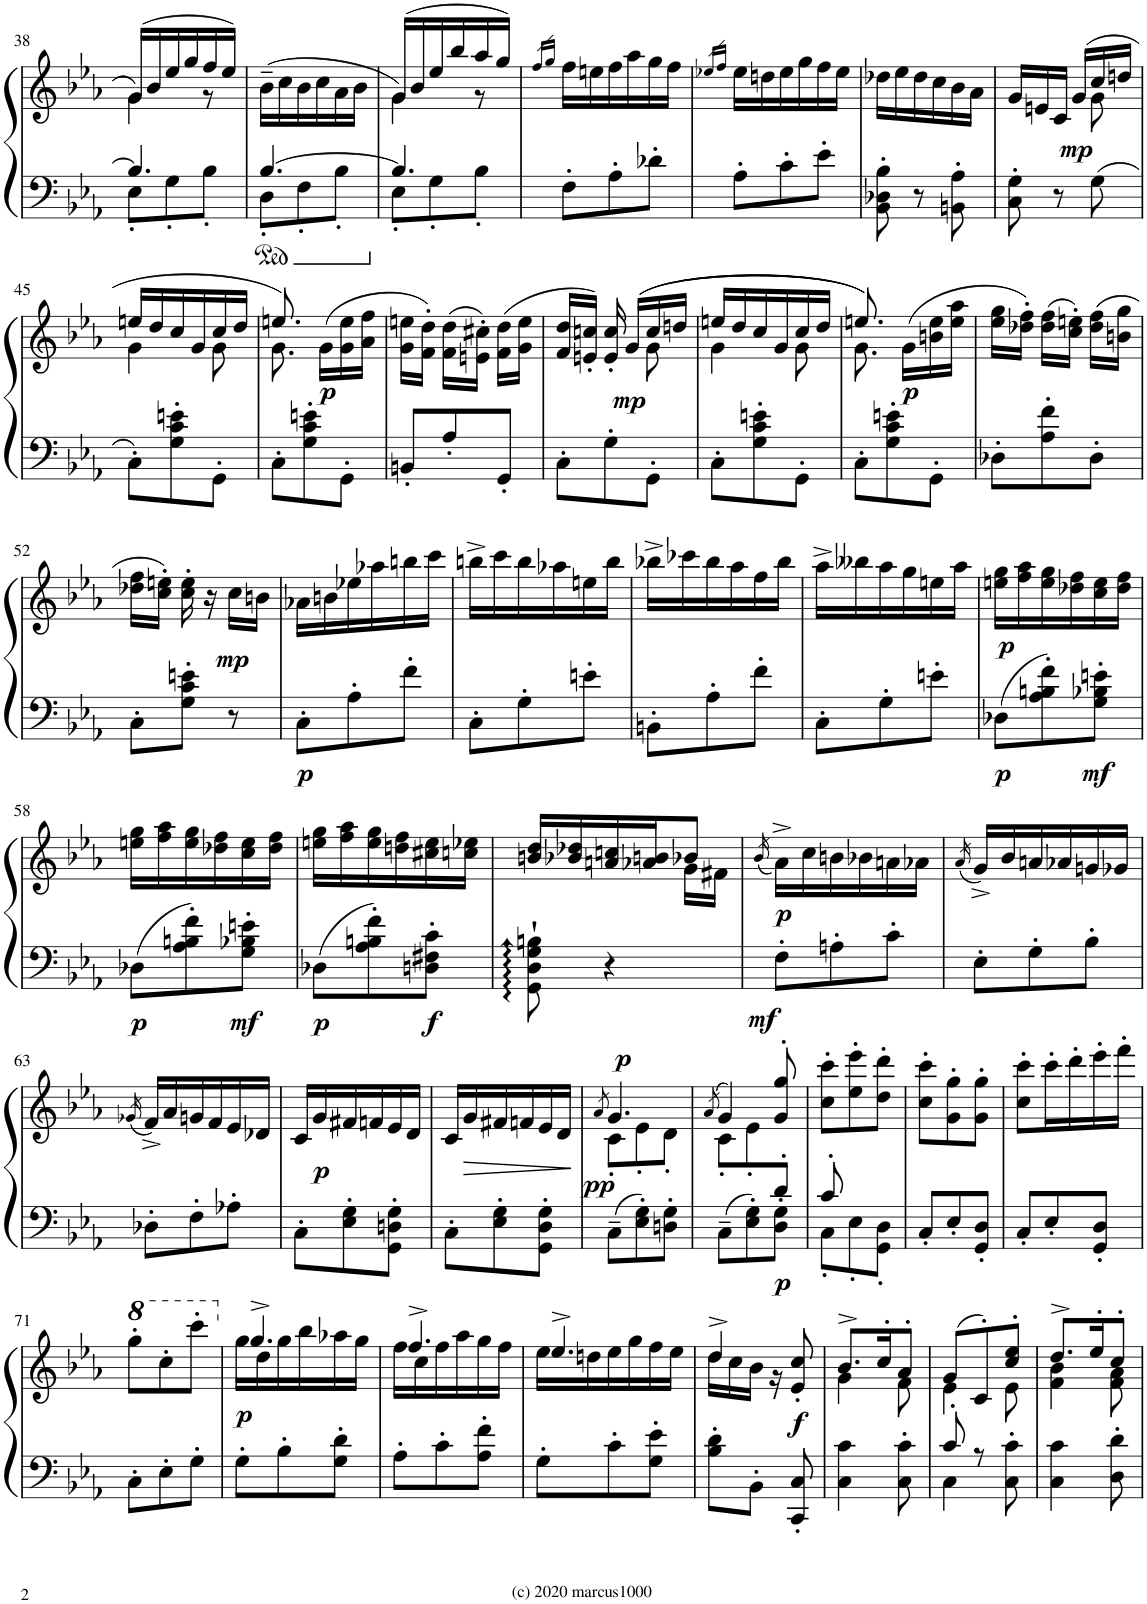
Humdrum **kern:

**kern	**kern	**dynam
*part1	*part1	*part1
*staff2	*staff1	*staff1/2
*I"Piano	*	*
*I'Pno.	*	*
!!LO:PB:g=z
*clefF4	*clefG2	*
*k[b-e-a-]	*k[b-e-a-]	*
*M3/8	*M3/8	*
=38	=38	=38
*^	*^	*
8E-'<\L	4.B-/]	(16g/LL	4g\	.
.	.	16b-/	.	.
8G'<\	.	16ee-/	.	.
.	.	16gg/	.	.
8B-'<\J	.	16ff/	8r	.
.	.	16ee-/JJ)	.	.
*	*	*v	*v	*
=39	=39	=39	=39
8D'<\L	[4.B-/	(16b-~\LL	.
.	.	16cc\	.
8F'<\	.	16b-\	.
.	.	16cc\	.
8B-'<\J	.	16a-\	.
.	.	16b-\JJ	.
=40	=40	=40	=40
*	*	*^	*
8E-'<\L	4.B-/]	(16g/LL)	4g\	.
.	.	16b-/	.	.
8G'<\	.	16ee-/	.	.
.	.	16bb-/	.	.
8B-'<\J	.	16aa-/	8r	.
.	.	16gg/JJ)	.	.
*v	*v	*	*	*
*	*v	*v	*
=41	=41	=41
.	16qff/LL	.
.	16qgg/JJ	.
8F'\L	16ff\LL	.
.	16een\	.
8A-'\	16ff\	.
.	16aa-\	.
8d-X'\J	16gg\	.
.	16ff\JJ	.
=42	=42	=42
.	16qee-X/LL	.
.	16qff/JJ	.
8A-'\L	16ee-\LL	.
.	16ddn\	.
8c'\	16ee-\	.
.	16gg\	.
8e-'\J	16ff\	.
.	16ee-\JJ	.
=43	=43	=43
8BB-\' 8D-X\' 8B-\'	16dd-X\LL	.
.	16ee-\	.
8r	16dd-\	.
.	16cc\	.
8BBn\' 8A-\'	16b-\	.
.	16a-\JJ	.
=44	=44	=44
*	*^	*
8C\' 8G\'	16g/LL	4ryy	.
.	16en/	.	.
8r	16c/JJ	.	.
!	!	!	!LO:DY:b
.	(16g/LL	.	mp
8G\	16cc/	8g\	.
.	16ddn/JJ	.	.
!!LO:LB:g=z	!!
=45	=45	=45	=45
8C'\L	16een/LL	4g\	.
.	16dd/	.	.
8G\' 8c\' 8en\'	16cc/	.	.
.	16g/	.	.
8GG'\J	16cc/	8g\	.
.	16dd/JJ	.	.
=46	=46	=46	=46
8C'\L	8.een/)	8.g\	.
8G\' 8c\' 8en\'	.	.	.
!	!	!	!LO:DY:b
.	(16g\LL	8.ryy	p
8GG'\J	16g\ 16ee\	.	.
.	16a-\ 16ff\JJ	.	.
*	*v	*v	*
=47	=47	=47
8BBn'/L	16g\ 16een\LL	.
.	16f\' 16dd\'JJ)	.
8A-'/	(16f\ 16dd\LL	.
.	16en\' 16cc#X\'JJ)	.
8GG'/J	(16f\ 16dd\LL	.
.	16g\ 16ee\JJ	.
=48	=48	=48
*	*^	*
8C'>\L	16f/ 16dd/LL	4ryy	.
.	16en/' 16ccn/'JJ)	.	.
8G'>\	16e/' 16cc/'	.	.
!	!	!	!LO:DY:b
.	((16g/LL	.	mp
8GG'>\J	16cc/	8g\	.
.	16ddn/JJ	.	.
=49	=49	=49	=49
8C'\L	16een/LL	4g\	.
.	16dd/	.	.
8G\' 8c\' 8en\'	16cc/	.	.
.	16g/	.	.
8GG'\J	16cc/	8g\	.
.	16dd/JJ	.	.
=50	=50	=50	=50
8C'\L	8.een/))	8.g\	.
8G\' 8c\' 8en\'	.	.	.
!	!	!	!LO:DY:b
.	(16g\LL	8.ryy	p
8GG'\J	16bn\ 16ee\	.	.
.	16ee\ 16aa-\JJ	.	.
*	*v	*v	*
=51	=51	=51
8D-X'\L	16ee-\ 16gg\LL	.
.	16dd-X\' 16ff\'JJ)	.
8A-\' 8f\'	(16dd-\ 16ff\LL	.
.	16cc\' 16een\'JJ)	.
8D-'\J	(16dd-\ 16ff\LL	.
.	16bn\ 16gg\JJ	.
!!LO:LB:g=z
=52	=52	=52
8C'\L	16dd-X\ 16ff\LL	.
.	16cc\' 16een\'JJ)	.
8G\' 8c\' 8en\'J	16cc\' 16ee\'	.
.	16r	.
!	!	!LO:DY:b
8r	16cc\LL	mp
.	16bn\JJ	.
=53	=53	=53
!	!	!LO:DY:b=2
8C'\L	16a-X\LL	p
.	16bn\	.
8A-'\	16ee-X\	.
.	16aa-X\	.
8f'\J	16bbn\	.
.	16ccc\JJ	.
=54	=54	=54
8C'\L	16bbn^\LL	.
.	16ccc\	.
8G'\	16bb\	.
.	16aa-X\	.
8en'\J	16een\	.
.	16bb\JJ	.
=55	=55	=55
8BBn'\L	16bb-X^\LL	.
.	16ccc-X\	.
8A-'\	16bb-\	.
.	16aa-\	.
8f'\J	16ff\	.
.	16bb-\JJ	.
=56	=56	=56
8C'\L	16aa-^\LL	.
.	16bb--X\	.
8G'\	16aa-\	.
.	16gg\	.
8en'\J	16een\	.
.	16aa-\JJ	.
=57	=57	=57
!	!	!LO:DY:b=2
!	!	!LO:DY:n=1:b
8D-X\L	16een\ 16gg\LL	p p
.	16ff\ 16aa-\	.
8A-\' 8Bn\' 8f\'	16ee\ 16gg\	.
.	16dd-X\ 16ff\	.
!	!	!LO:DY:n=2:b=2
8G\' 8B-X\' 8en\'J	16cc\ 16ee\	mf
.	16dd-\ 16ff\JJ	.
!!LO:LB:g=z
=58	=58	=58
!	!	!LO:DY:b=2
8D-X\L	16een\ 16gg\LL	p
.	16ff\ 16aa-\	.
8A-\' 8Bn\' 8f\'	16ee\ 16gg\	.
.	16dd-X\ 16ff\	.
!	!	!LO:DY:b=2
8G\' 8B-X\' 8en\'J	16cc\ 16ee\	mf
.	16dd-\ 16ff\JJ	.
=59	=59	=59
!	!	!LO:DY:b=2
8D-X\L	16een\ 16gg\LL	p
.	16ff\ 16aa-\	.
8A-\' 8Bn\' 8f\'	16ee\ 16gg\	.
.	16ddn\ 16ff\	.
!	!	!LO:DY:b=2
8Dn\' 8F#X\' 8c\'J	16cc#X\ 16ee\	f
.	16ccn\ 16ee-X\JJ	.
=60	=60	=60
*	*^	*
8GG\` 8D\` 8G\` 8Bn\`	16bn/ 16dd/LL	4ryy	.
.	16b-X/ 16dd-X/	.	.
4r	16an/ 16ccn/	.	.
.	16a-X/ 16bn/J	.	.
.	8b-X/J	16g\LL	.
.	.	16f#X\JJ	.
*	*v	*v	*
=61	=61	=61
.	(16qb-/	.
!	!	!LO:DY:b
8F'\L	16a-^\LL)	p
.	16cc\	.
8An'\	16bn\	.
.	16b-X\	.
8c'\J	16an\	.
.	16a-X\JJ	.
=62	=62	=62
.	(16qa-/	.
8E-'\L	16g^/LL)	.
.	16b-/	.
8G'\	16an/	.
.	16a-X/	.
8B-'\J	16gn/	.
.	16g-X/JJ	.
!!LO:LB:g=z
=63	=63	=63
.	(16qg-X/	.
8D-X'\L	16f^/LL)	.
.	16a-/	.
8F'\	16gn/	.
.	16f/	.
8A-X'\J	16e-/	.
.	16d-X/JJ	.
=64	=64	=64
8C'>\L	16c/LL	.
!	!	!LO:DY:b
.	16g/	p
8E-\'> 8G\'>	16f#X/	.
.	16fn/	.
8GG\'> 8Dn\'> 8G\'>J	16e-/	.
.	16d/JJ	.
=65	=65	=65
8C'>\L	16c/LL	.
!	!	!LO:HP:b
.	16g/	>
8E-\'> 8G\'>	16f#X/	.
.	16fn/	.
8GG\'> 8D\'> 8G\'>J	16e-/	.
.	16d/JJ	.
.	.	]
=66	=66	=66
.	8qa-/	.
*	*^	*
!	!	!	!LO:DY:a
!	!	!	!LO:DY:n=1:b
8C~\L	4.g/	8c'\L	p pp
8E-\'> 8G\'>	.	8e-'\	.
8Dn\'> 8G\'>J	.	8d'\J	.
=67	=67	=67	=67
.	(8qa-/	.	.
*^	*	*	*
4ryy	8C~\L	4g/)	8c'<\L	.
.	8E-\'> 8G\'>	.	8e-'<\	.
!	!	!	!	!LO:DY:b=2
!	!	!	!	!LO:DY:n=1:a
8d'/J	8D\' 8G\'J	8g/' 8gg/'	8ryy	p mf
*	*	*v	*v	*
=68	=68	=68	=68
8C'<\L	8c'>/	8cc\' 8ccc\'L	.
8E-'<\	4ryy	8ee-\' 8eee-\'	.
8GG\'< 8D\'<J	.	8dd\' 8ddd\'J	.
*v	*v	*	*
=69	=69	=69
8C'/L	8cc\' 8ccc\'L	.
8E-'/	8g\' 8gg\'	.
8GG/' 8D/'J	8g\' 8gg\'J	.
=70	=70	=70
8C'/L	8cc\' 8ccc\'L	.
8E-'/	16ccc'\L	.
.	16ddd'\	.
8GG/' 8D/'J	16eee-'\	.
.	16fff'\JJ	.
!!LO:LB:g=z
=71	=71	=71
*	*8va	*
8C'\L	8ggg'\L	.
8E-'\	8ccc'\	.
8G'\J	8cccc'\J	.
=72	=72	=72
*	*X8va	*
*	*^	*
!	!	!	!LO:DY:b
8G'\L	4.gg^/	16gg\LL	p
.	.	16dd\	.
8B-'\	.	16gg\	.
.	.	16bb-\	.
8G\' 8d\'J	.	16aa-X\	.
.	.	16gg\JJ	.
=73	=73	=73	=73
8A-'\L	4.ff^/	16ff\LL	.
.	.	16cc\	.
8c'\	.	16ff\	.
.	.	16aa-\	.
8A-\' 8f\'J	.	16gg\	.
.	.	16ff\JJ	.
=74	=74	=74	=74
8G'\L	4.ee-^/	16ee-\LL	.
.	.	16ddn\	.
8c'\	.	16ee-\	.
.	.	16gg\	.
8G\' 8e-\'J	.	16ff\	.
.	.	16ee-\JJ	.
=75	=75	=75	=75
8B-\' 8d\'L	4dd^/	16dd\LL	.
.	.	16cc\	.
8BB-'\J	.	16b-\JJ	.
.	.	16r	.
!	!	!	!LO:DY:b
8CC/' 8C/'	8e-/' 8cc/'	8ryy	f
=76	=76	=76	=76
4C\ 4c\	8.b-^/L	4g\	.
.	16cc'/K	.	.
8C\' 8c\'	8a-'/J	8f\	.
=77	=77	=77	=77
*^	*	*	*
8c'/	4C\	(8g/L	4e-\	.
8r	.	8c'/)	.	.
8C\' 8c\'	8ryy	8cc/' 8ee-/'J	8e-\	.
*v	*v	*	*	*
=78	=78	=78	=78
4C\ 4c\	8.dd^/L	4f\ 4b-\	.
.	16ee-'/K	.	.
8D\' 8d\'	8cc'/J	8f\ 8a-\	.
*	*v	*v	*
=	=	=
*-	*-	*-
